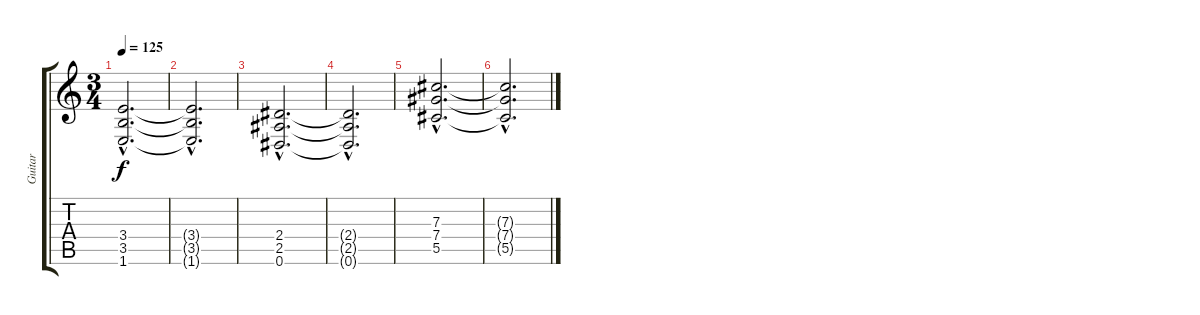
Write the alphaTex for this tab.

\track ("Guitar" "Guitar") {instrument distortionguitar}
\staff {score tabs}
\tuning (Eb4 Bb3 Gb3 Db3 Ab2 Eb2) {hide}
\ts (3 4)
\tempo 125
\clef g2
\ks c
(3.4{hac} 3.5{hac} 1.6{hac}).2{d dy f} |
(3.4{hac t} 3.5{hac t} 1.6{hac t}).2{d} |
(2.4{hac} 2.5{hac} 0.6{hac}).2{d} |
(2.4{hac t} 2.5{hac t} 0.6{hac t}).2{d} |
(7.3{hac} 7.4{hac} 5.5{hac}).2{d} |
(7.3{hac t} 7.4{hac t} 5.5{hac t}).2{d}
